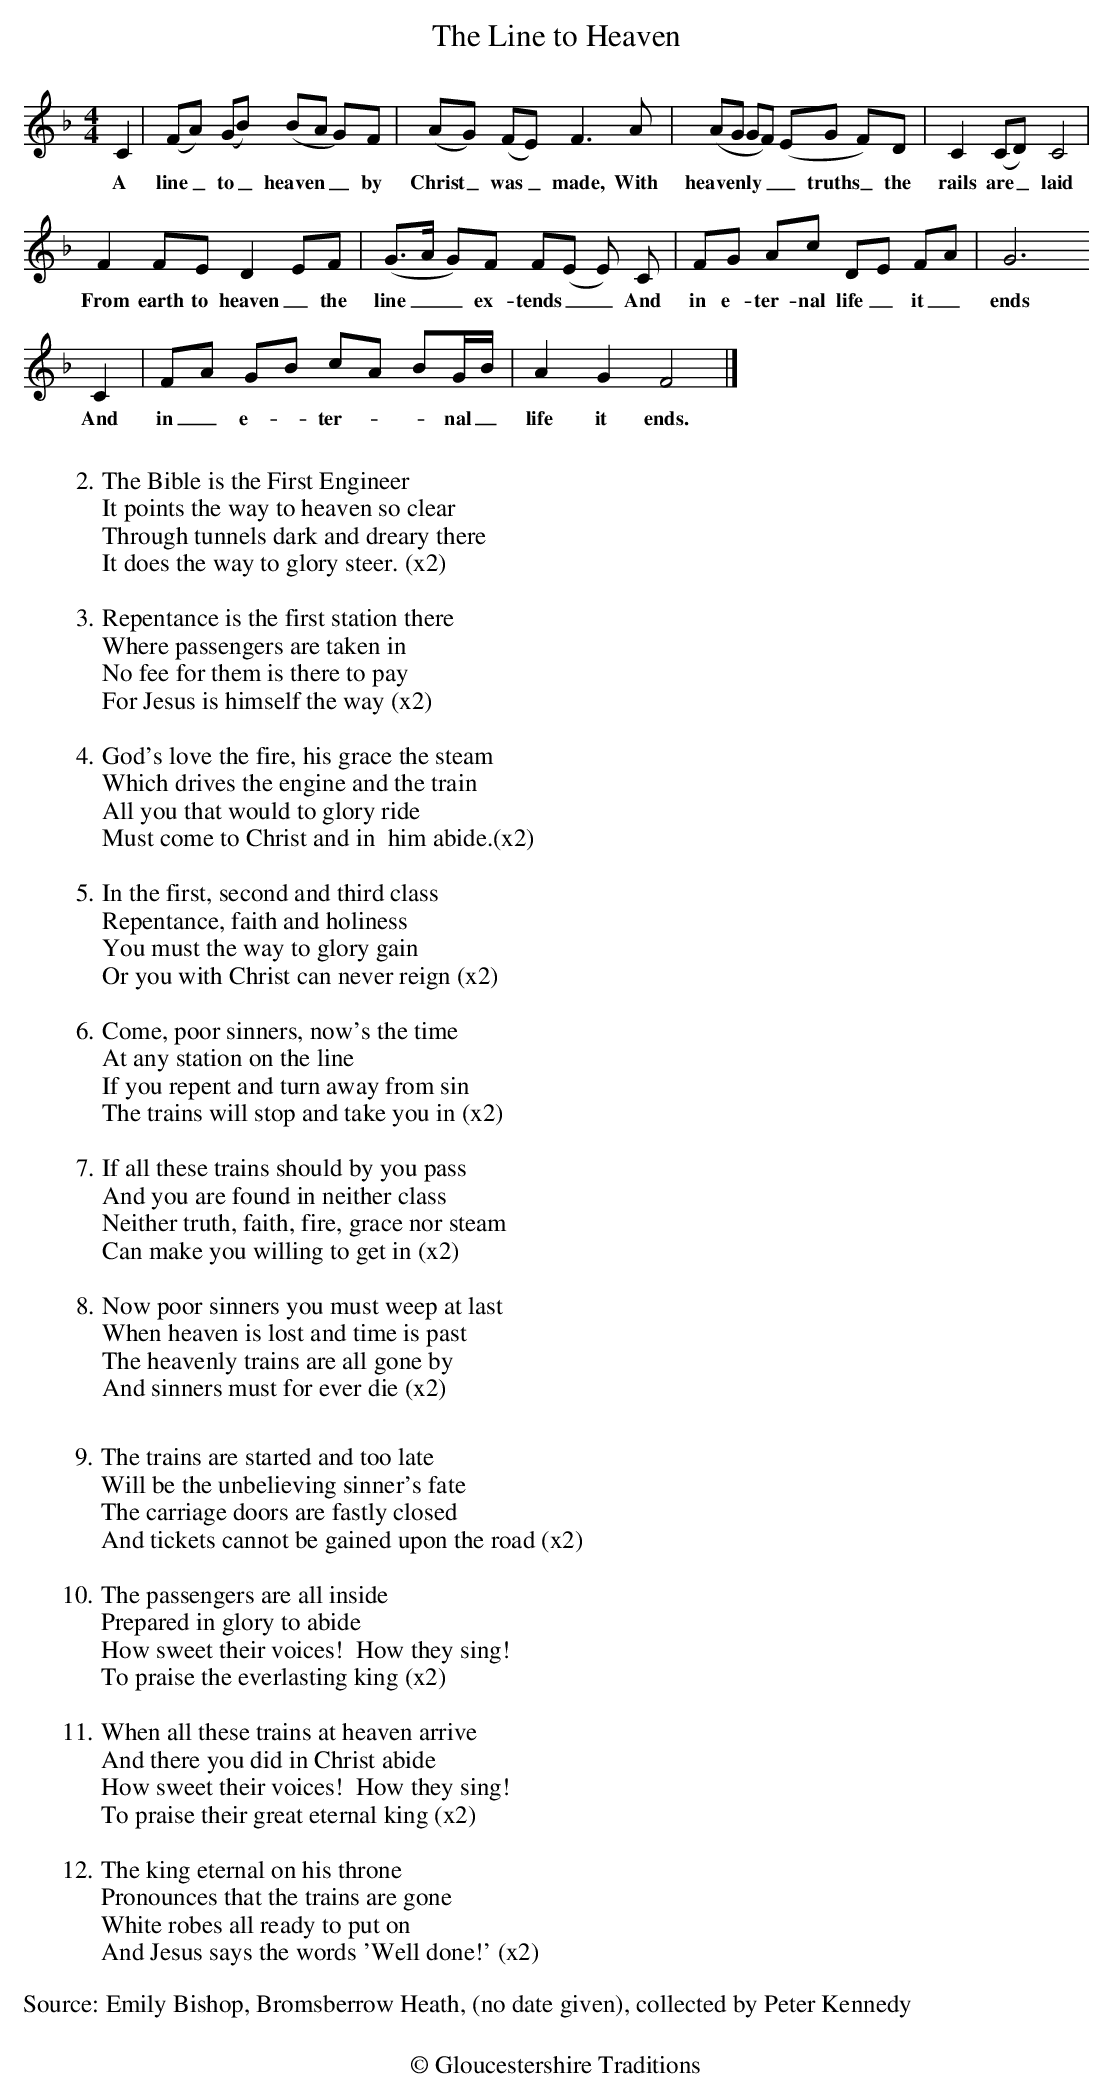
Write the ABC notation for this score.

X:1
T:The Line to Heaven
M:4/4
L:1/4
K:Fmaj
C | (F/2A/2) (G/2B/2) (B/2A/2 G/2)F/2 | (A/2G/2) (F/2E/2) F3/2 A/2 | (A/2G/2 G/2F/2) (E/2G/2 F/2)D/2 | C (C/2D/2) C2 |
w:A line_ to_ heaven__ by Christ_ was_ made, With heavenly____  truths_ the rails are_ laid
F F/2E/2 D E/2F/2 | (G/2>A/2 G/2)F/2 F/2(E/2 E/2) C/2 | F/2G/2 A/2c/2 D/2E/2 F/2A/2 | G3
w:From earth to heaven_ the line__ ex-tends__ And in e-ter-nal life_ it_ ends
C | F/2A/2 G/2B/2 c/2A/2 B/2G/4B/4 | A GF2 |]
w:And in_e--ter---nal_ life it ends.
%%text
%%text
%%text
W:2.The Bible is the First Engineer
W:It points the way to heaven so clear
W:Through tunnels dark and dreary there
W:It does the way to glory steer. (x2)
W:
W:3.Repentance is the first station there
W:Where passengers are taken in
W:No fee for them is there to pay
W:For Jesus is himself the way (x2)
W:
W:4.God's love the fire, his grace the steam
W:Which drives the engine and the train
W:All you that would to glory ride
W:Must come to Christ and in  him abide.(x2)
W:
W:5.In the first, second and third class
W:Repentance, faith and holiness
W:You must the way to glory gain
W:Or you with Christ can never reign (x2)
W:
W:6.Come, poor sinners, now's the time
W:At any station on the line
W:If you repent and turn away from sin
W:The trains will stop and take you in (x2)
W:
W:7.If all these trains should by you pass
W:And you are found in neither class
W:Neither truth, faith, fire, grace nor steam
W:Can make you willing to get in (x2)
W:
W:8.Now poor sinners you must weep at last
W:When heaven is lost and time is past
W:The heavenly trains are all gone by
W:And sinners must for ever die (x2)
W:
W:9.The trains are started and too late
W:Will be the unbelieving sinner's fate
W:The carriage doors are fastly closed
W:And tickets cannot be gained upon the road (x2)
W:
W:10.The passengers are all inside
W:Prepared in glory to abide
W:How sweet their voices!  How they sing!
W:To praise the everlasting king (x2)
W:
W:11.When all these trains at heaven arrive
W:And there you did in Christ abide
W:How sweet their voices!  How they sing!
W:To praise their great eternal king (x2)
W:
W:12.The king eternal on his throne
W:Pronounces that the trains are gone
W:White robes all ready to put on
W:And Jesus says the words 'Well done!' (x2)
